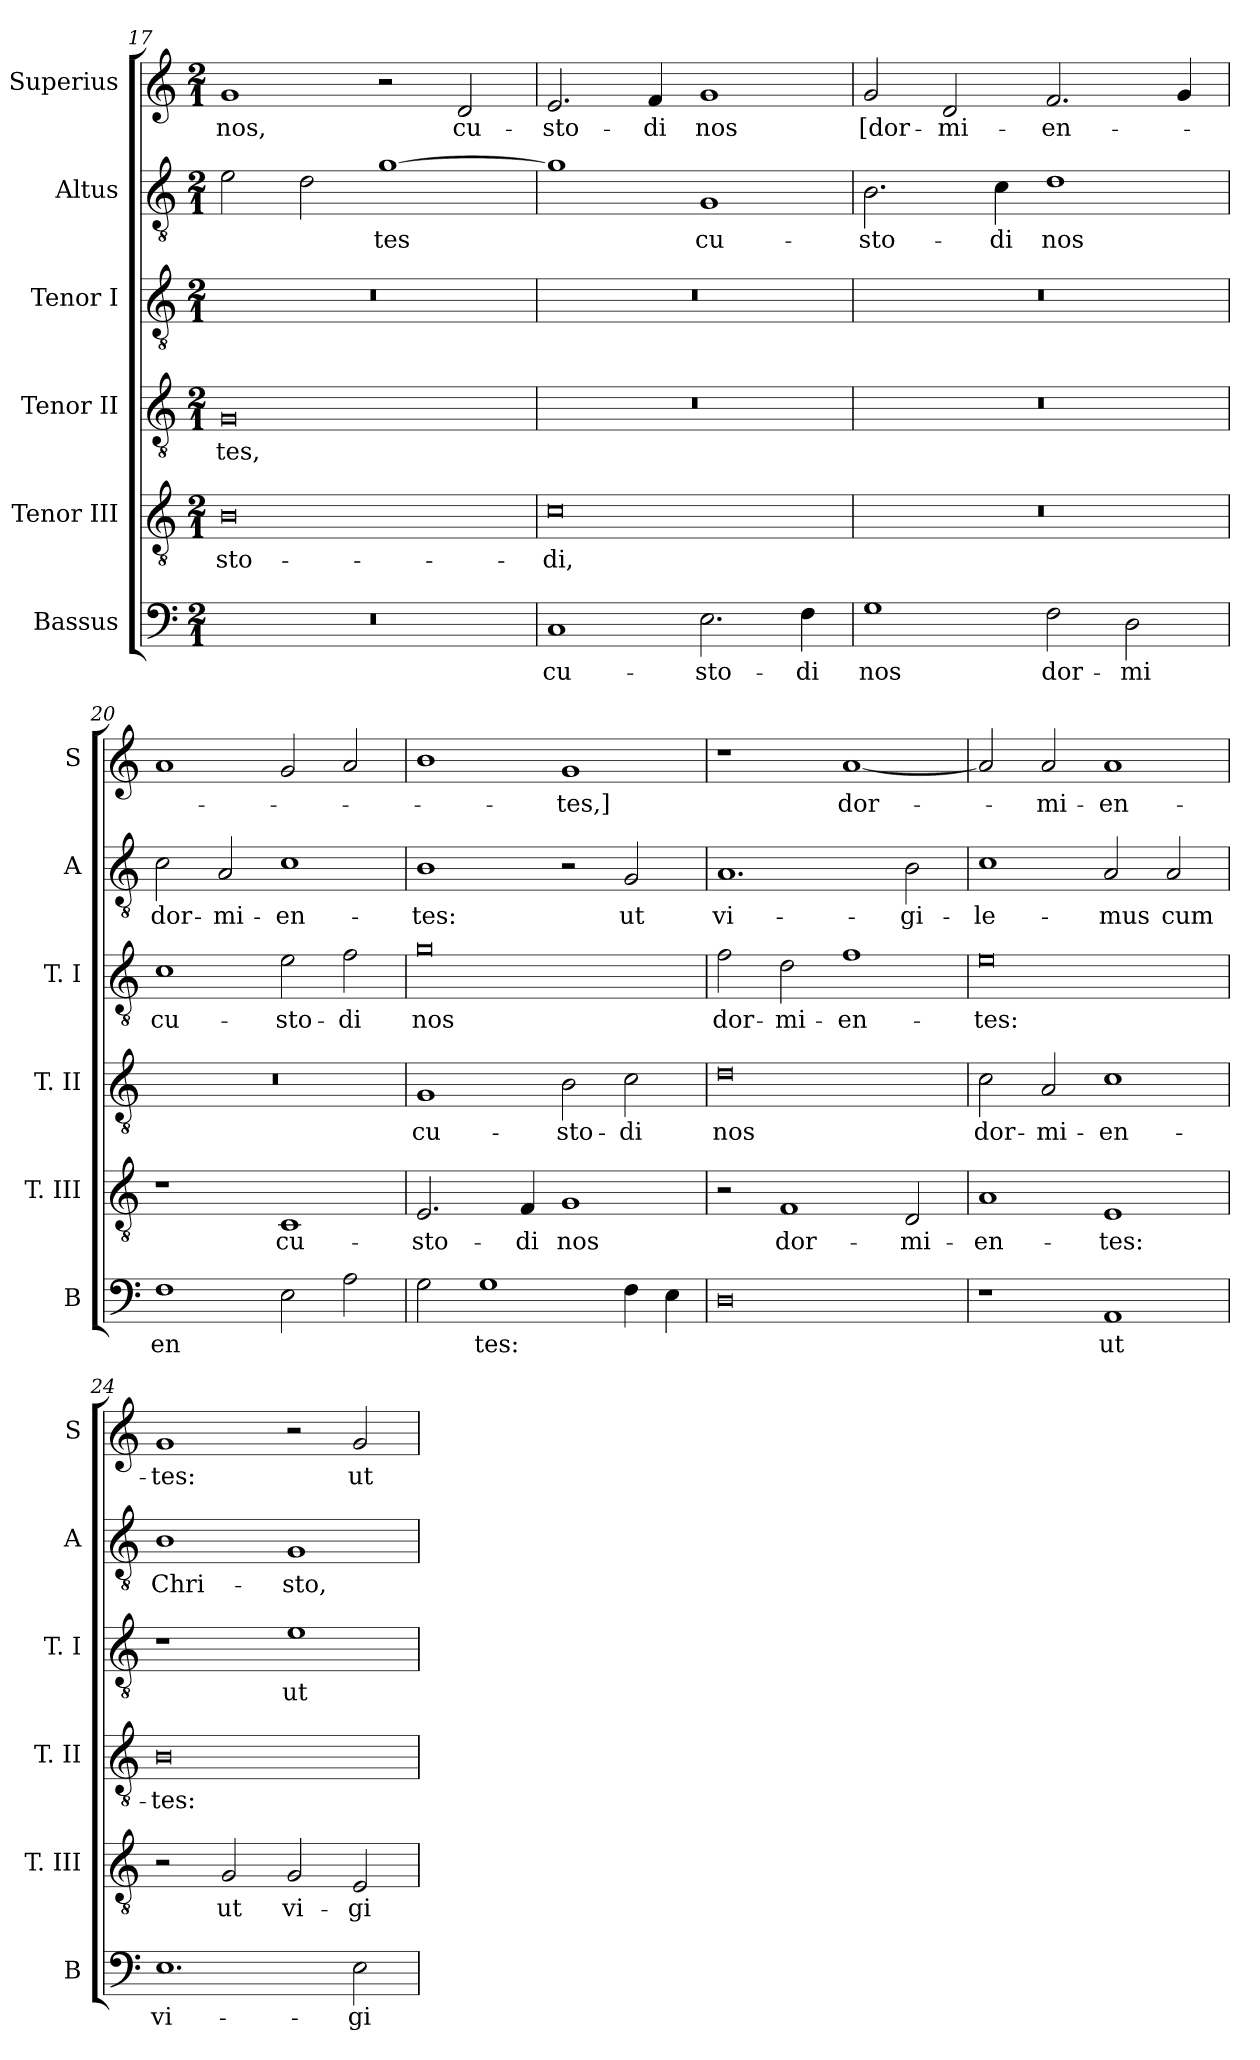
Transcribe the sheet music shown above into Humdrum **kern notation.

**kern	**text	**kern	**text	**kern	**text	**kern	**text	**kern	**text	**kern	**text
*part6	*part6	*part5	*part5	*part4	*part4	*part3	*part3	*part2	*part2	*part1	*part1
*staff6	*staff6	*staff5	*staff5	*staff4	*staff4	*staff3	*staff3	*staff2	*staff2	*staff1	*staff1
*I"Bassus	*	*I"Tenor III	*	*I"Tenor II	*	*I"Tenor I	*	*I"Altus	*	*I"Superius	*
*I'B	*	*I'T. III	*	*I'T. II	*	*I'T. I	*	*I'A	*	*I'S	*
*clefF4	*	*clefGv2	*	*clefGv2	*	*clefGv2	*	*clefGv2	*	*clefG2	*
*k[]	*	*k[]	*	*k[]	*	*k[]	*	*k[]	*	*k[]	*
*C:	*	*C:	*	*C:	*	*C:	*	*C:	*	*C:	*
*M2/1	*	*M2/1	*	*M2/1	*	*M2/1	*	*M2/1	*	*M2/1	*
=17	=17	=17	=17	=17	=17	=17	=17	=17	=17	=17	=17
0r	.	0B	-sto-	0G	-tes,	0r	.	2e	.	1g	nos,
.	.	.	.	.	.	.	.	2d	.	.	.
.	.	.	.	.	.	.	.	[1g	-tes	2r	.
.	.	.	.	.	.	.	.	.	.	2d	cu-
=18	=18	=18	=18	=18	=18	=18	=18	=18	=18	=18	=18
1C	cu-	0c	-di,	0r	.	0r	.	1g]	.	2.e	-sto-
.	.	.	.	.	.	.	.	.	.	4f	-di
2.E	-sto-	.	.	.	.	.	.	1G	cu-	1g	nos
4F	-di	.	.	.	.	.	.	.	.	.	.
=19	=19	=19	=19	=19	=19	=19	=19	=19	=19	=19	=19
1G	nos	0r	.	0r	.	0r	.	2.B	-sto-	2g	[dor-
.	.	.	.	.	.	.	.	.	.	2d	-mi-
.	.	.	.	.	.	.	.	4c	-di	.	.
2F	dor-	.	.	.	.	.	.	1d	nos	2.f	-en-
2D	-mi	.	.	.	.	.	.	.	.	.	.
.	.	.	.	.	.	.	.	.	.	4g	.
=20	=20	=20	=20	=20	=20	=20	=20	=20	=20	=20	=20
1F	en	1r	.	0r	.	1c	cu-	2c	dor-	1a	.
.	.	.	.	.	.	.	.	2A	-mi-	.	.
2E	.	1C	cu-	.	.	2e	-sto-	1c	-en-	2g	.
2A	.	.	.	.	.	2f	-di	.	.	2a	.
=21	=21	=21	=21	=21	=21	=21	=21	=21	=21	=21	=21
2G	.	2.E	-sto-	1G	cu-	0g	nos	1B	-tes:	1b	.
1G	tes:	.	.	.	.	.	.	.	.	.	.
.	.	4F	-di	.	.	.	.	.	.	.	.
.	.	1G	nos	2B	-sto-	.	.	2r	.	1g	-tes,]
4F	.	.	.	2c	-di	.	.	2G	ut	.	.
4E	.	.	.	.	.	.	.	.	.	.	.
=22	=22	=22	=22	=22	=22	=22	=22	=22	=22	=22	=22
0D	.	2r	.	0d	nos	2f	dor-	1.A	vi-	1r	.
.	.	1F	dor-	.	.	2d	-mi-	.	.	.	.
.	.	.	.	.	.	1f	-en-	.	.	[1a	dor-
.	.	2D	-mi-	.	.	.	.	2B	-gi-	.	.
=23	=23	=23	=23	=23	=23	=23	=23	=23	=23	=23	=23
1r	.	1A	-en-	2c	dor-	0e	-tes:	1c	-le-	2a]	.
.	.	.	.	2A	-mi-	.	.	.	.	2a	-mi-
1AA	ut	1E	-tes:	1c	-en-	.	.	2A	-mus	1a	-en-
.	.	.	.	.	.	.	.	2A	cum	.	.
=24	=24	=24	=24	=24	=24	=24	=24	=24	=24	=24	=24
1.E	vi-	2r	.	0B	-tes:	1r	.	1B	Chri-	1g	-tes:
.	.	2G	ut	.	.	.	.	.	.	.	.
.	.	2G	vi-	.	.	1e	ut	1G	-sto,	2r	.
2E	-gi-	2E	-gi-	.	.	.	.	.	.	2g	ut-
=	=	=	=	=	=	=	=	=	=	=	=
*-	*-	*-	*-	*-	*-	*-	*-	*-	*-	*-	*-
